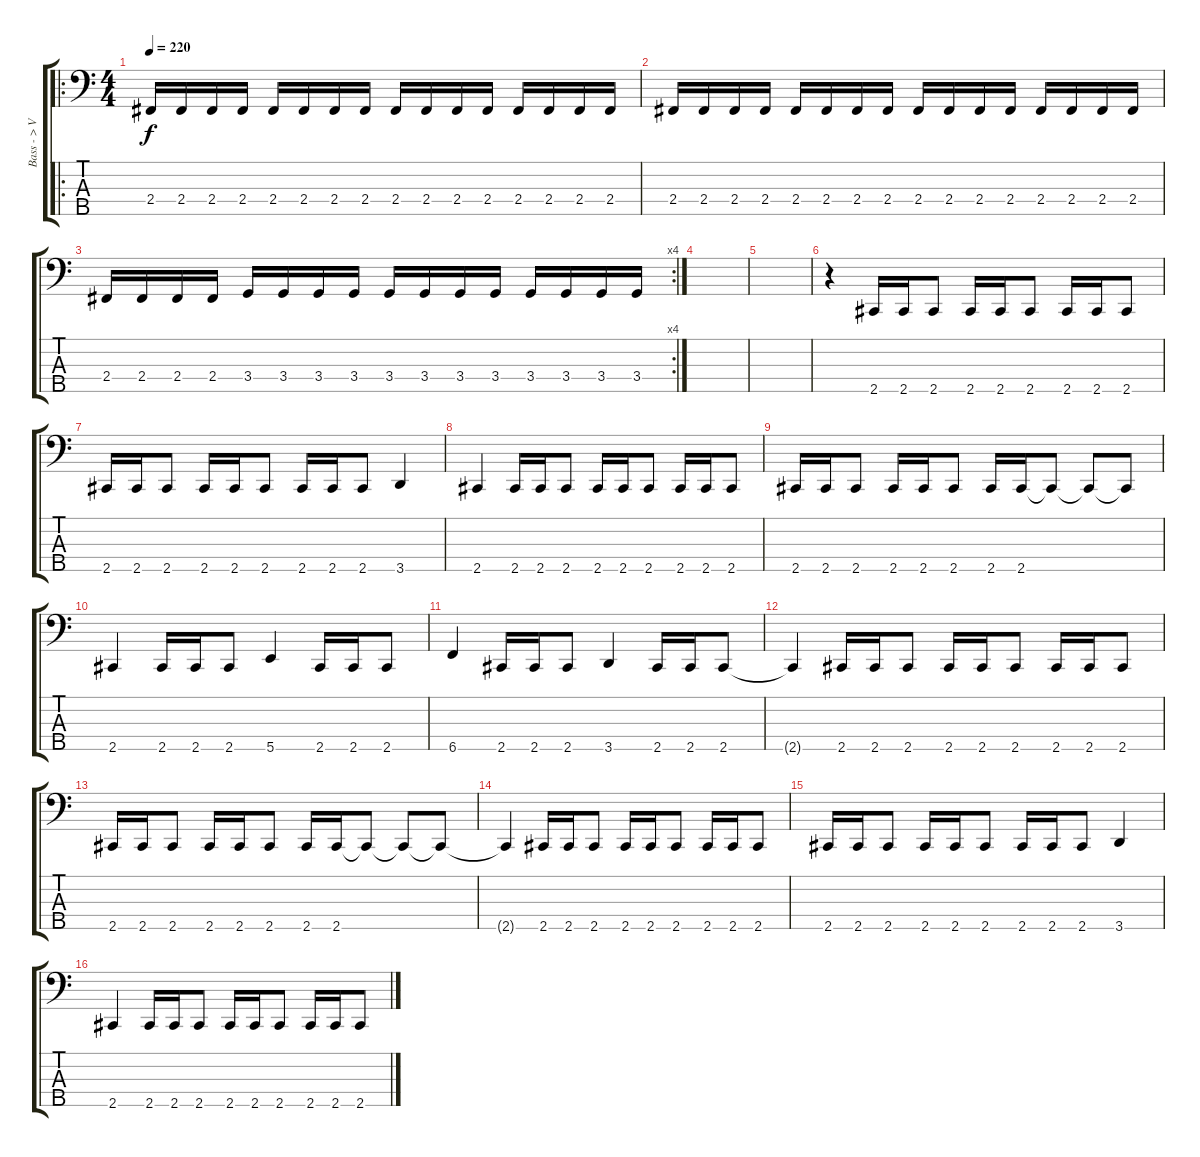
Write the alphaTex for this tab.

\track ("Bass - > Vortex" "Bass - > V") {instrument electricbassfinger}
\staff {score tabs}
\tuning (G2 D2 A1 E1 B0) {hide}
\ro
\ts (4 4)
\tempo 220
\clef f4
\ks c
2.4.16{dy f} 2.4.16 2.4.16 2.4.16 2.4.16 2.4.16 2.4.16 2.4.16 2.4.16 2.4.16 2.4.16 2.4.16 2.4.16 2.4.16 2.4.16 2.4.16 |
2.4.16 2.4.16 2.4.16 2.4.16 2.4.16 2.4.16 2.4.16 2.4.16 2.4.16 2.4.16 2.4.16 2.4.16 2.4.16 2.4.16 2.4.16 2.4.16 |
\rc 4
2.4.16 2.4.16 2.4.16 2.4.16 3.4.16 3.4.16 3.4.16 3.4.16 3.4.16 3.4.16 3.4.16 3.4.16 3.4.16 3.4.16 3.4.16 3.4.16 |
|
|
r.4 2.5.16 2.5.16 2.5.8 2.5.16 2.5.16 2.5.8 2.5.16 2.5.16 2.5.8 |
2.5.16 2.5.16 2.5.8 2.5.16 2.5.16 2.5.8 2.5.16 2.5.16 2.5.8 3.5.4 |
2.5.4 2.5.16 2.5.16 2.5.8 2.5.16 2.5.16 2.5.8 2.5.16 2.5.16 2.5.8 |
2.5.16 2.5.16 2.5.8 2.5.16 2.5.16 2.5.8 2.5.16 2.5.16 2.5{t}.8 2.5{t}.8 2.5{t}.8 |
2.5.4 2.5.16 2.5.16 2.5.8 5.5.4 2.5.16 2.5.16 2.5.8 |
6.5.4 2.5.16 2.5.16 2.5.8 3.5.4 2.5.16 2.5.16 2.5.8 |
2.5{t}.4 2.5.16 2.5.16 2.5.8 2.5.16 2.5.16 2.5.8 2.5.16 2.5.16 2.5.8 |
2.5.16 2.5.16 2.5.8 2.5.16 2.5.16 2.5.8 2.5.16 2.5.16 2.5{t}.8 2.5{t}.8 2.5{t}.8 |
2.5{t}.4 2.5.16 2.5.16 2.5.8 2.5.16 2.5.16 2.5.8 2.5.16 2.5.16 2.5.8 |
2.5.16 2.5.16 2.5.8 2.5.16 2.5.16 2.5.8 2.5.16 2.5.16 2.5.8 3.5.4 |
2.5.4 2.5.16 2.5.16 2.5.8 2.5.16 2.5.16 2.5.8 2.5.16 2.5.16 2.5.8
